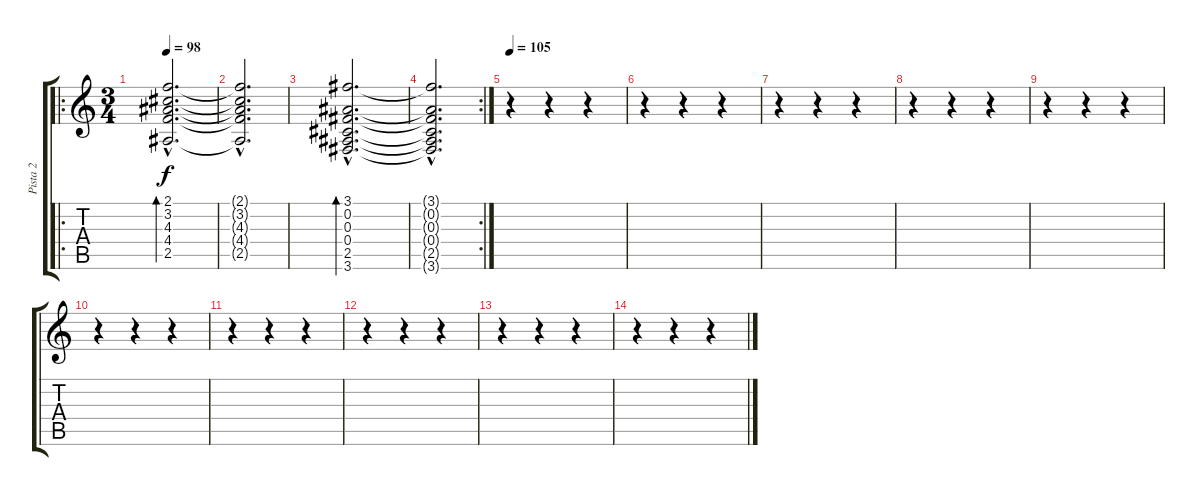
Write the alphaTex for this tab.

\track ("Pista 2" "Pista 2") {instrument acousticguitarnylon}
\staff {score tabs}
\tuning (Eb4 Bb3 Gb3 Db3 Ab2 Eb2) {hide}
\ro
\ts (3 4)
\tempo 98
\clef g2
\ks c
(2.1{hac} 3.2{hac} 4.3{hac} 4.4{hac} 2.5{hac}).2{d bd 120 dy f instrument acousticguitarnylon} |
(2.1{hac t} 3.2{hac t} 4.3{hac t} 4.4{hac t} 2.5{hac t}).2{d} |
(3.1{hac} 0.2{hac} 0.3{hac} 0.4{hac} 2.5{hac} 3.6{hac}).2{d bd 120} |
\rc 2
(3.1{hac t} 0.2{hac t} 0.3{hac t} 0.4{hac t} 2.5{hac t} 3.6{hac t}).2{d} |
\tempo 105
r.4 r.4 r.4 |
r.4 r.4 r.4 |
r.4 r.4 r.4 |
r.4 r.4 r.4 |
r.4 r.4 r.4 |
r.4 r.4 r.4 |
r.4 r.4 r.4 |
r.4 r.4 r.4 |
r.4 r.4 r.4 |
r.4 r.4 r.4
